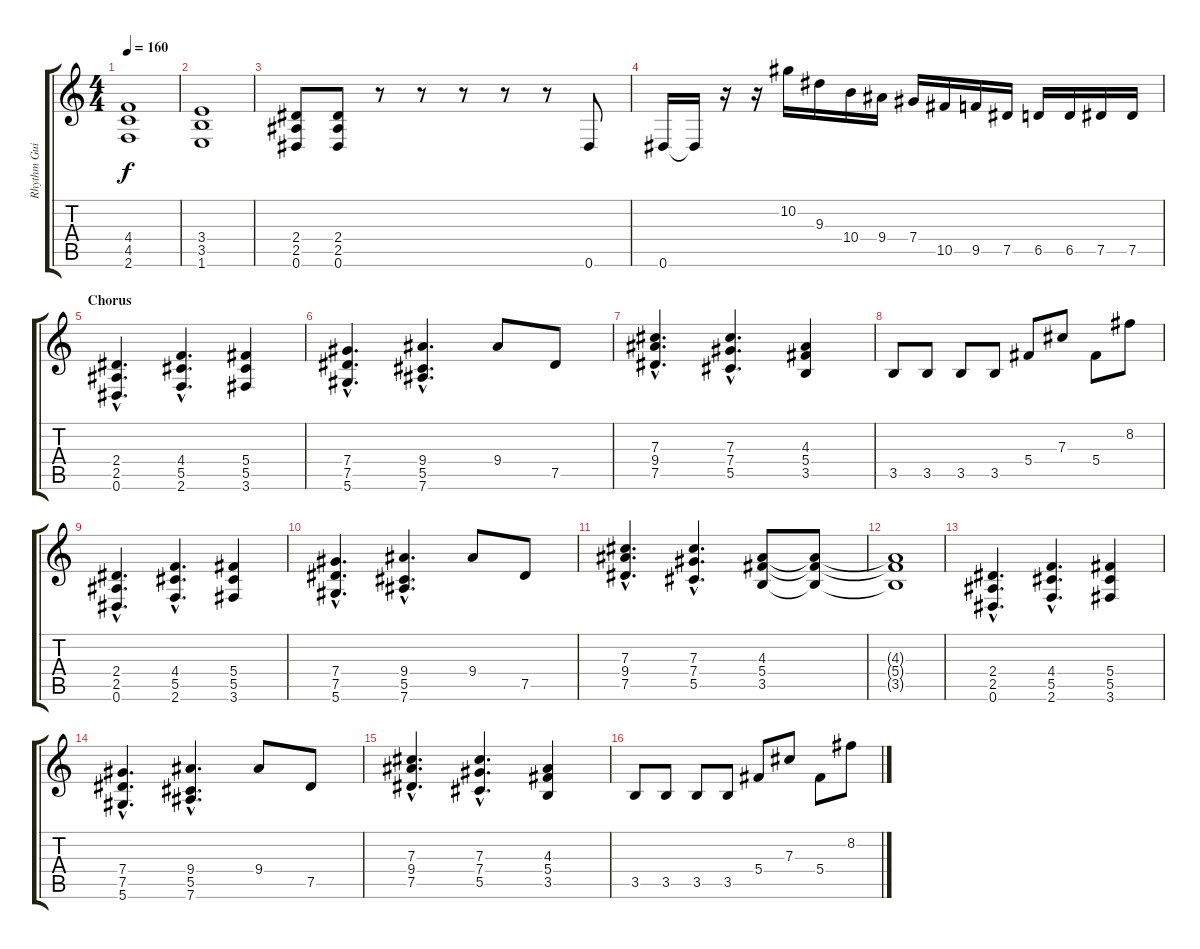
\track ("Rhythm Guitar II" "Rhythm Gui") {instrument distortionguitar}
\staff {score tabs}
\tuning (Eb4 Bb3 Gb3 Db3 Ab2 Eb2) {hide}
\ts (4 4)
\tempo 160
\clef g2
\ks c
(4.4 4.5 2.6).1{dy f} |
(3.4 3.5 1.6).1 |
(2.4 2.5 0.6).8 (2.4 2.5 0.6).8 r.8 r.8 r.8 r.8 r.8 0.6.8 |
0.6.16 0.6{t}.16 r.16 r.16 10.2.16 9.3.16 10.4.16 9.4.16 7.4.16 10.5.16 9.5.16 7.5.16 6.5.16 6.5.16 7.5.16 7.5.16 |
\section ("" "Chorus")
(2.4{hac} 2.5{hac} 0.6{hac}).4{d} (4.4{hac} 5.5{hac} 2.6{hac}).4{d} (5.4 5.5 3.6).4 |
(7.4{hac} 7.5{hac} 5.6{hac}).4{d} (9.4{hac} 5.5{hac} 7.6{hac}).4{d} 9.4.8 7.5.8 |
(7.3{hac} 9.4{hac} 7.5{hac}).4{d} (7.3{hac} 7.4{hac} 5.5{hac}).4{d} (4.3 5.4 3.5).4 |
3.5.8 3.5.8 3.5.8 3.5.8 5.4.8 7.3.8 5.4.8 8.2.8 |
(2.4{hac} 2.5{hac} 0.6{hac}).4{d} (4.4{hac} 5.5{hac} 2.6{hac}).4{d} (5.4 5.5 3.6).4 |
(7.4{hac} 7.5{hac} 5.6{hac}).4{d} (9.4{hac} 5.5{hac} 7.6{hac}).4{d} 9.4.8 7.5.8 |
(7.3{hac} 9.4{hac} 7.5{hac}).4{d} (7.3{hac} 7.4{hac} 5.5{hac}).4{d} (4.3 5.4 3.5).8 (4.3{t} 5.4{t} 3.5{t}).8 |
(4.3{t} 5.4{t} 3.5{t}).1 |
(2.4{hac} 2.5{hac} 0.6{hac}).4{d} (4.4{hac} 5.5{hac} 2.6{hac}).4{d} (5.4 5.5 3.6).4 |
(7.4{hac} 7.5{hac} 5.6{hac}).4{d} (9.4{hac} 5.5{hac} 7.6{hac}).4{d} 9.4.8 7.5.8 |
(7.3{hac} 9.4{hac} 7.5{hac}).4{d} (7.3{hac} 7.4{hac} 5.5{hac}).4{d} (4.3 5.4 3.5).4 |
3.5.8 3.5.8 3.5.8 3.5.8 5.4.8 7.3.8 5.4.8 8.2.8
